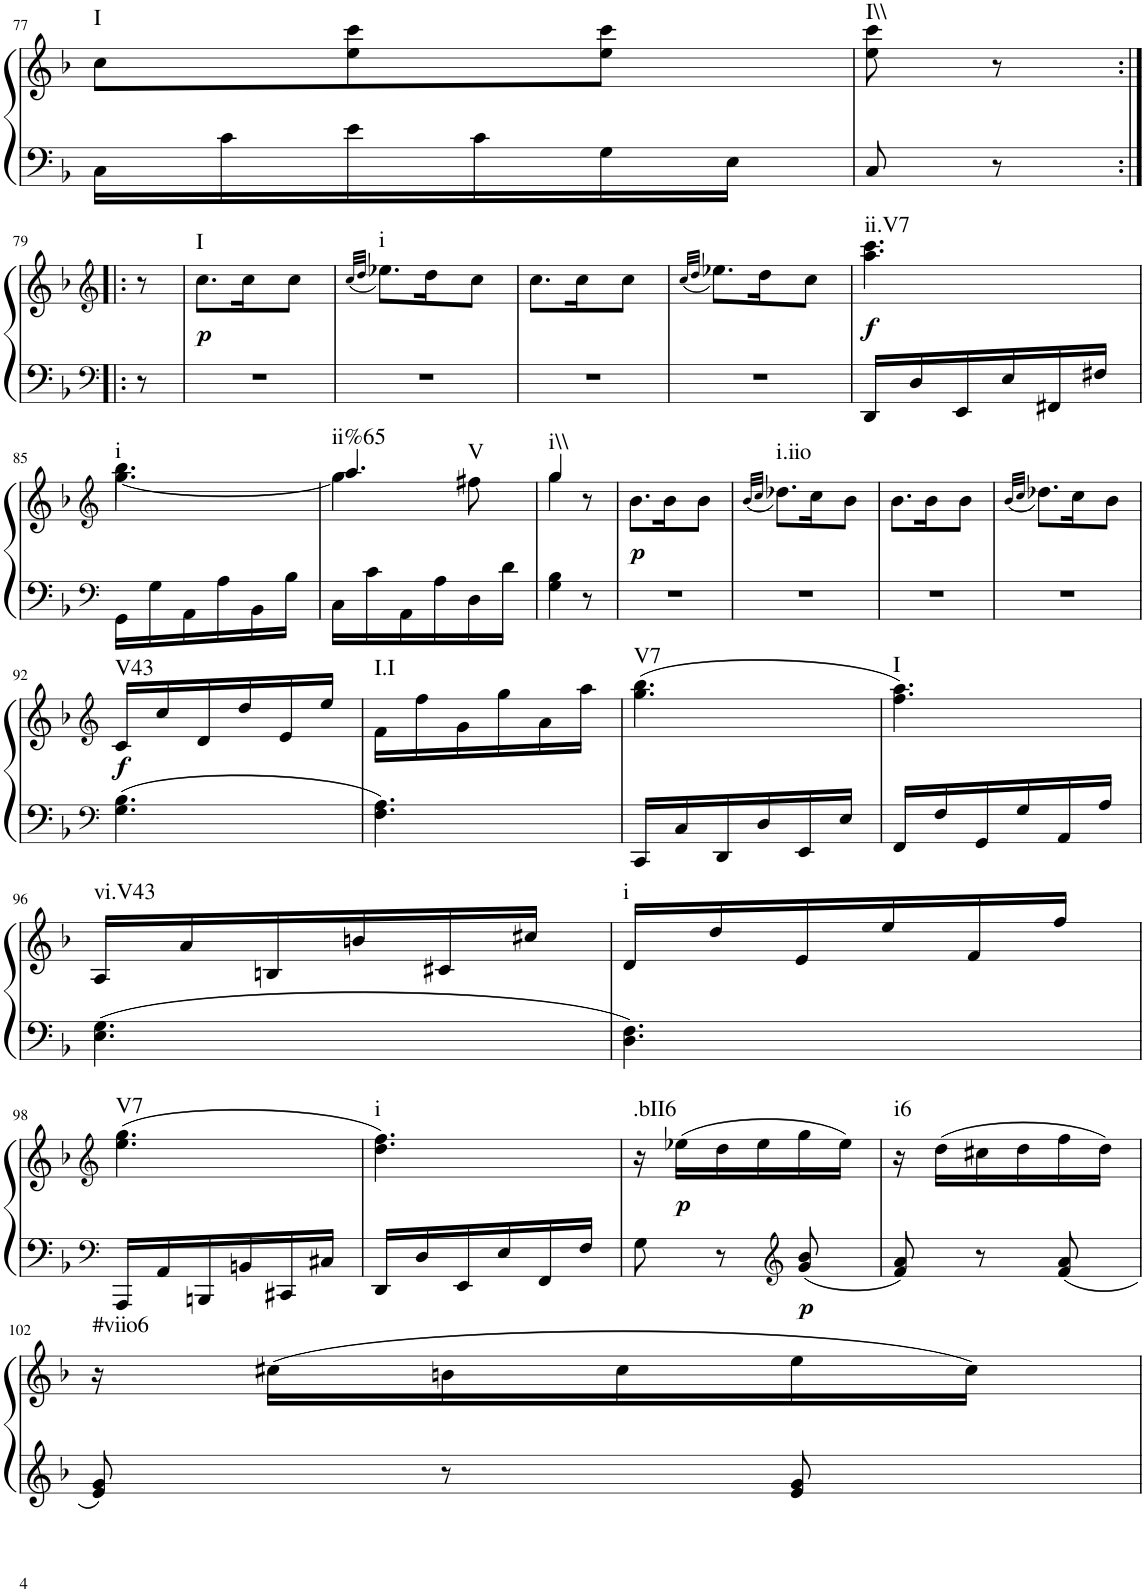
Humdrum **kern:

**kern	**kern	**dynam	**harte
*part1	*part1	*part1	*part1
*staff2	*staff1	*staff1/2	*
*I"Klavier linke Hand	*	*	*
!!LO:PB:g=z
*clefF4	*clefG2	*	*
*k[b-]	*k[b-]	*	*
*M3/8	*M3/8	*	*
=77	=77	=77	=77
!	!	!	!LO:H:kt=I
16C\LL	8cc\L	.	N
16c\	.	.	.
16e\	8ee\ 8ccc\	.	.
16c\	.	.	.
16G\	8ee\ 8ccc\J	.	.
16E\JJ	.	.	.
=78	=78	=78	=78
!	!	!	!LO:H:kt=I\\
8C/	8ee\ 8ccc\	.	N
8r	8r	.	.
!!LO:LB:g=z
=79:|!|:	=79:|!|:	=79:|!|:	=79:|!|:
*clefF4	*clefG2	*	*
8r	8r	.	.
=80	=80	=80	=80
!	!	!LO:DY:b	!LO:H:kt=I
4.r	8.cc\L	p	N
.	16cc\K	.	.
.	8cc\J	.	.
=81	=81	=81	=81
.	(32qcc/LLL	.	.
.	32qdd/JJJ	.	.
!	!	!	!LO:H:kt=i
4.r	8.ee-X\L)	.	N
.	16dd\K	.	.
.	8cc\J	.	.
=82	=82	=82	=82
4.r	8.cc\L	.	.
.	16cc\K	.	.
.	8cc\J	.	.
=83	=83	=83	=83
.	(32qcc/LLL	.	.
.	32qdd/JJJ	.	.
4.r	8.ee-X\L)	.	.
.	16dd\K	.	.
.	8cc\J	.	.
=84	=84	=84	=84
!	!	!LO:DY:b	!LO:H:kt=ii.V7
16DD/LL	4.aa\ 4.ccc\	f	N
16D/	.	.	.
16EE/	.	.	.
16E/	.	.	.
16FF#X/	.	.	.
16F#X/JJ	.	.	.
!!LO:LB:g=z
=85	=85	=85	=85
*clefF4	*clefG2	*	*
*	*^	*	*
!	!	!	!	!LO:H:kt=i
16GG\LL	4.bb-\	[4.gg\	.	N
16G\	.	.	.	.
16AA\	.	.	.	.
16A\	.	.	.	.
16BB-\	.	.	.	.
16B-\JJ	.	.	.	.
=86	=86	=86	=86	=86
!	!	!	!	!LO:H:n=1:kt=ii%65
!	!	!	!	!LO:H:n=2:kt=V
16C\LL	4.aa/	4gg\]	.	N N
16c\	.	.	.	.
16AA\	.	.	.	.
16A\	.	.	.	.
16D\	.	8ff#X\	.	.
16d\JJ	.	.	.	.
=87	=87	=87	=87	=87
!	!	!	!	!LO:H:kt=i\\
4G\ 4B-\	4gg/	4gg\	.	N
8r	8r	8ryy	.	.
=88	=88	=88	=88	=88
!	!	!	!LO:DY:b	!
*	*v	*v	*	*
4.r	8.b-\L	p	.
.	16b-\K	.	.
.	8b-\J	.	.
=89	=89	=89	=89
.	(32qb-/LLL	.	.
.	32qcc/JJJ	.	.
!	!	!	!LO:H:kt=i.iio
4.r	8.dd-X\L)	.	N
.	16cc\K	.	.
.	8b-\J	.	.
=90	=90	=90	=90
4.r	8.b-\L	.	.
.	16b-\K	.	.
.	8b-\J	.	.
=91	=91	=91	=91
.	(32qb-/LLL	.	.
.	32qcc/JJJ	.	.
4.r	8.dd-X\L)	.	.
.	16cc\K	.	.
.	8b-\J	.	.
!!LO:LB:g=z
=92	=92	=92	=92
*clefF4	*clefG2	*	*
!	!	!LO:DY:b	!LO:H:kt=V43
4.G\ 4.B-\	16c/LL	f	N
.	16cc/	.	.
.	16d/	.	.
.	16dd/	.	.
.	16e/	.	.
.	16ee/JJ	.	.
=93	=93	=93	=93
!	!	!	!LO:H:kt=I.I
4.F\ 4.A\	16f\LL	.	N
.	16ff\	.	.
.	16g\	.	.
.	16gg\	.	.
.	16a\	.	.
.	16aa\JJ	.	.
=94	=94	=94	=94
!	!	!	!LO:H:kt=V7
16CC/LL	(4.gg\ 4.bb-\	.	N
16C/	.	.	.
16DD/	.	.	.
16D/	.	.	.
16EE/	.	.	.
16E/JJ	.	.	.
=95	=95	=95	=95
!	!	!	!LO:H:kt=I
16FF/LL	4.ff\ 4.aa\)	.	N
16F/	.	.	.
16GG/	.	.	.
16G/	.	.	.
16AA/	.	.	.
16A/JJ	.	.	.
!!LO:LB:g=z
=96	=96	=96	=96
!	!	!	!LO:H:kt=vi.V43
4.E\ 4.G\	16A/LL	.	N
.	16a/	.	.
.	16Bn/	.	.
.	16bn/	.	.
.	16c#X/	.	.
.	16cc#X/JJ	.	.
=97	=97	=97	=97
!	!	!	!LO:H:kt=i
4.D\ 4.F\	16d/LL	.	N
.	16dd/	.	.
.	16e/	.	.
.	16ee/	.	.
.	16f/	.	.
.	16ff/JJ	.	.
!!LO:LB:g=z
=98	=98	=98	=98
*clefF4	*clefG2	*	*
!	!	!	!LO:H:kt=V7
16AAA/LL	(4.ee\ 4.gg\	.	N
16AA/	.	.	.
16BBBn/	.	.	.
16BBn/	.	.	.
16CC#X/	.	.	.
16C#X/JJ	.	.	.
=99	=99	=99	=99
!	!	!	!LO:H:kt=i
16DD/LL	4.dd\ 4.ff\)	.	N
16D/	.	.	.
16EE/	.	.	.
16E/	.	.	.
16FF/	.	.	.
16F/JJ	.	.	.
=100	=100	=100	=100
!	!	!	!LO:H:kt=.bII6
8G\	16r	.	N
!	!	!LO:DY:b	!
.	(16ee-X\LL	p	.
8r	16dd\	.	.
.	16ee-\	.	.
*clefG2	*	*	*
!	!	!LO:DY:b=2	!
8g/ 8b-/	16gg\	p	.
.	16ee-\JJ)	.	.
=101	=101	=101	=101
!	!	!	!LO:H:kt=i6
8f/ 8a/	16r	.	N
.	(16dd\LL	.	.
8r	16cc#X\	.	.
.	16dd\	.	.
8f/ 8a/	16ff\	.	.
.	16dd\JJ)	.	.
!!LO:LB:g=z
=102	=102	=102	=102
!	!	!	!LO:H:kt=#viio6
8e/ 8g/	16r	.	N
.	(16cc#X\LL	.	.
8r	16bn\	.	.
.	16cc#\	.	.
8e/ 8g/	16ee\	.	.
.	16cc#\JJ)	.	.
=	=	=	=
*-	*-	*-	*-
